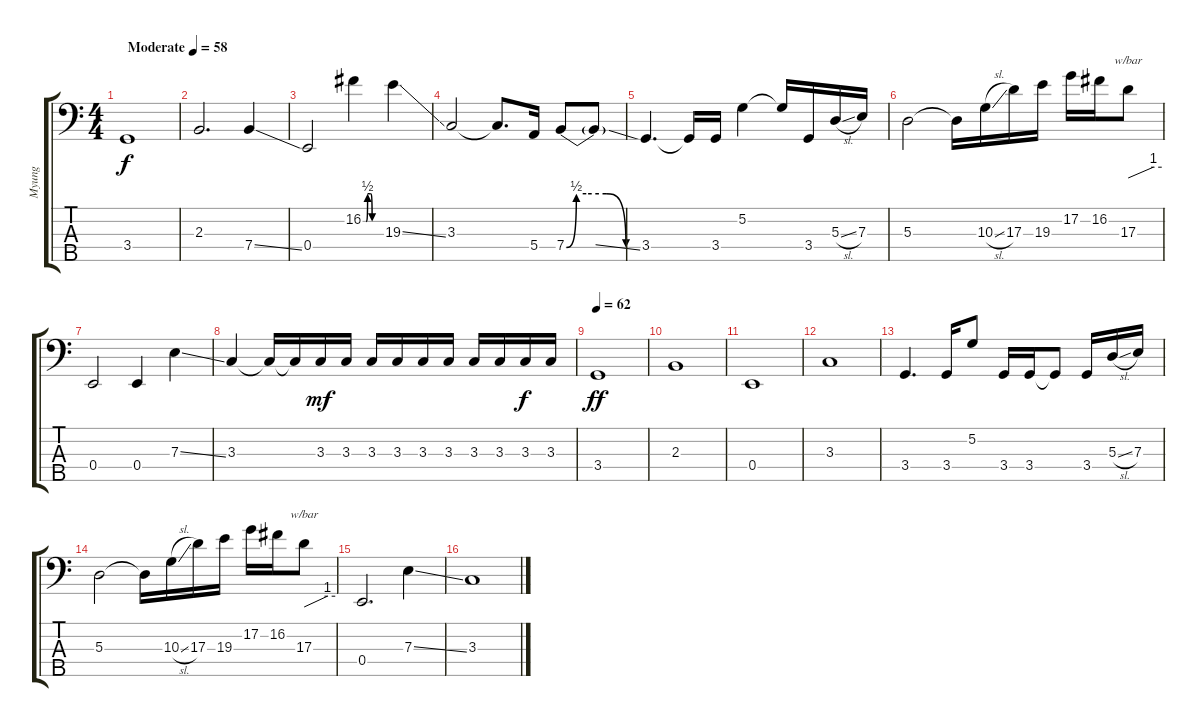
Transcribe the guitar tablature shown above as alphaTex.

\track ("Myung" "Myung") {instrument electricbassfinger}
\staff {score tabs}
\tuning (G2 D2 A1 E1 B0) {hide}
\ts (4 4)
\tempo (58 "Moderate")
\clef f4
\ks c
3.4.1{dy f instrument electricbassfinger} |
2.3.2{d} 7.4{ss}.4 |
0.4.2 16.2{be (custom 0 0 10 0 15 2 20 2 25 2 30 0 60 0)}.4 19.3{ss}.4 |
3.3.2 3.3{t}.8{d} 5.4.16 7.4{be (custom 0 0 10 2 20 2 40 2 60 0)}.8 7.4{ss t}.8 |
3.4.4{d} 3.4{t}.16 3.4.16 5.2.4 5.2{t}.16 3.4.16 5.3{sl}.16 7.3.16 |
5.3.2 5.3{t}.16 10.3{sl}.16 17.3.16 19.3.16 17.2.16 16.2.16 17.3.8{tbe (custom default 0 0 45 4 60 4)} |
0.4.2 0.4.4 7.3{ss}.4 |
3.3.4 3.3{t}.16 3.3{t}.16 3.3.16{dy mf} 3.3.16 3.3.16 3.3.16 3.3.16 3.3.16 3.3.16 3.3.16 3.3.16{dy f} 3.3.16 |
\tempo 62
3.4.1{dy ff volume 16} |
2.3.1 |
0.4.1 |
3.3.1 |
3.4.4{d} 3.4.16 5.2.8 3.4.16 3.4.16 3.4{t}.8 3.4.16 5.3{sl}.16 7.3.16 |
5.3.2 5.3{t}.16 10.3{sl}.16 17.3.16 19.3.16 17.2.16 16.2.16 17.3.8{tbe (custom default 0 0 45 4 60 4)} |
0.4.2{d} 7.3{ss}.4 |
3.3.1
